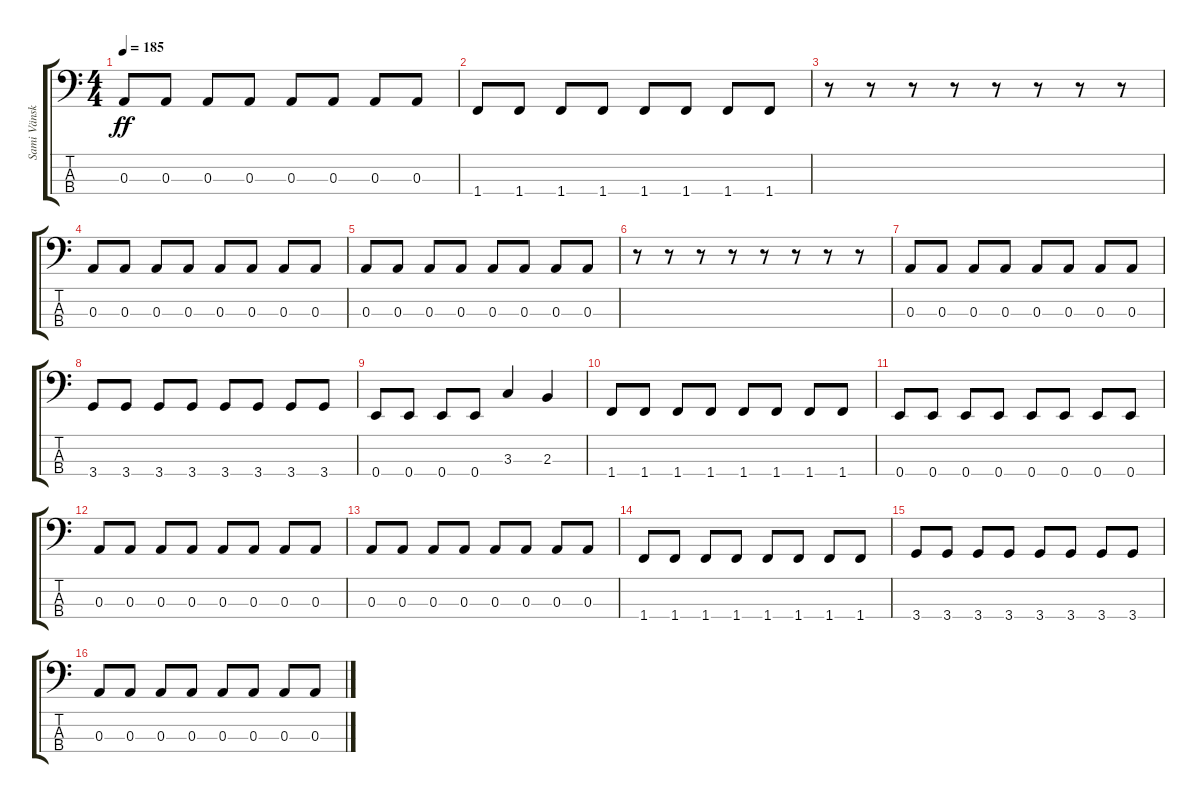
\track ("Sami Vänskä" "Sami Vänsk") {instrument electricbassfinger}
\staff {score tabs}
\tuning (G2 D2 A1 E1) {hide}
\ts (4 4)
\tempo 185
\clef f4
\ks c
0.3.8{dy ff} 0.3.8 0.3.8 0.3.8 0.3.8 0.3.8 0.3.8 0.3.8 |
1.4.8 1.4.8 1.4.8 1.4.8 1.4.8 1.4.8 1.4.8 1.4.8 |
r.8 r.8 r.8 r.8 r.8 r.8 r.8 r.8 |
0.3.8 0.3.8 0.3.8 0.3.8 0.3.8 0.3.8 0.3.8 0.3.8 |
0.3.8 0.3.8 0.3.8 0.3.8 0.3.8 0.3.8 0.3.8 0.3.8 |
r.8 r.8 r.8 r.8 r.8 r.8 r.8 r.8 |
0.3.8 0.3.8 0.3.8 0.3.8 0.3.8 0.3.8 0.3.8 0.3.8 |
3.4.8 3.4.8 3.4.8 3.4.8 3.4.8 3.4.8 3.4.8 3.4.8 |
0.4.8 0.4.8 0.4.8 0.4.8 3.3.4 2.3.4 |
1.4.8{volume 12} 1.4.8 1.4.8{volume 12} 1.4.8 1.4.8{volume 12} 1.4.8 1.4.8{volume 12} 1.4.8 |
0.4.8{volume 12} 0.4.8 0.4.8{volume 12} 0.4.8 0.4.8{volume 12} 0.4.8 0.4.8{volume 12} 0.4.8 |
0.3.8{volume 12} 0.3.8 0.3.8{volume 11} 0.3.8 0.3.8{volume 11} 0.3.8{volume 11} 0.3.8 0.3.8{volume 11} |
0.3.8 0.3.8{volume 11} 0.3.8 0.3.8{volume 11} 0.3.8 0.3.8{volume 11} 0.3.8 0.3.8{volume 10} |
1.4.8 1.4.8{volume 10} 1.4.8 1.4.8{volume 10} 1.4.8 1.4.8{volume 10} 1.4.8 1.4.8{volume 10} |
3.4.8 3.4.8{volume 10} 3.4.8 3.4.8{volume 10} 3.4.8{volume 10} 3.4.8 3.4.8{volume 10} 3.4.8 |
0.3.8{volume 9} 0.3.8 0.3.8{volume 9} 0.3.8 0.3.8{volume 9} 0.3.8 0.3.8{volume 9} 0.3.8
